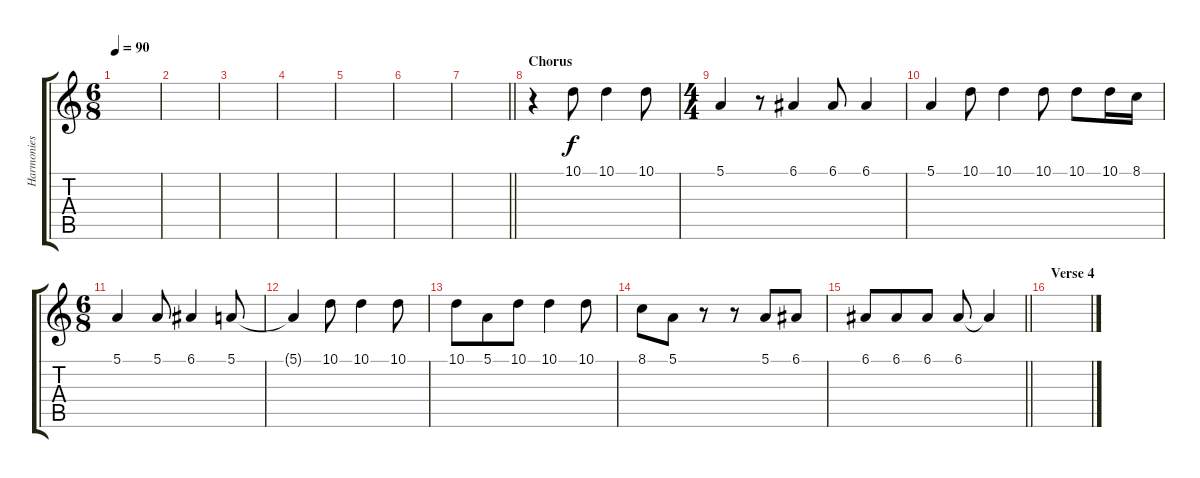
\track ("Harmonies" "Harmonies") {solo instrument brightacousticpiano}
\staff {score tabs}
\tuning (E4 B3 G3 D3 A2 E2) {hide}
\ts (6 8)
\tempo 90
\clef g2
\ks c
|
|
|
|
|
|
\barLineRight lightlight
|
\section ("" "Chorus")
r.4 10.1.8 10.1.4 10.1.8 |
\ts (4 4)
5.1.4 r.8 6.1.4 6.1.8 6.1.4 |
5.1.4 10.1.8 10.1.4 10.1.8 10.1.8 10.1.16 8.1.16 |
\ts (6 8)
5.1.4 5.1.8 6.1.4 5.1.8 |
5.1{t}.4 10.1.8 10.1.4 10.1.8 |
10.1.8 5.1.8 10.1.8 10.1.4 10.1.8 |
8.1.8 5.1.8 r.8 r.8 5.1.8 6.1.8 |
\barLineRight lightlight
6.1.8 6.1.8 6.1.8 6.1.8 6.1{t}.4 |
\section ("" "Verse 4")
